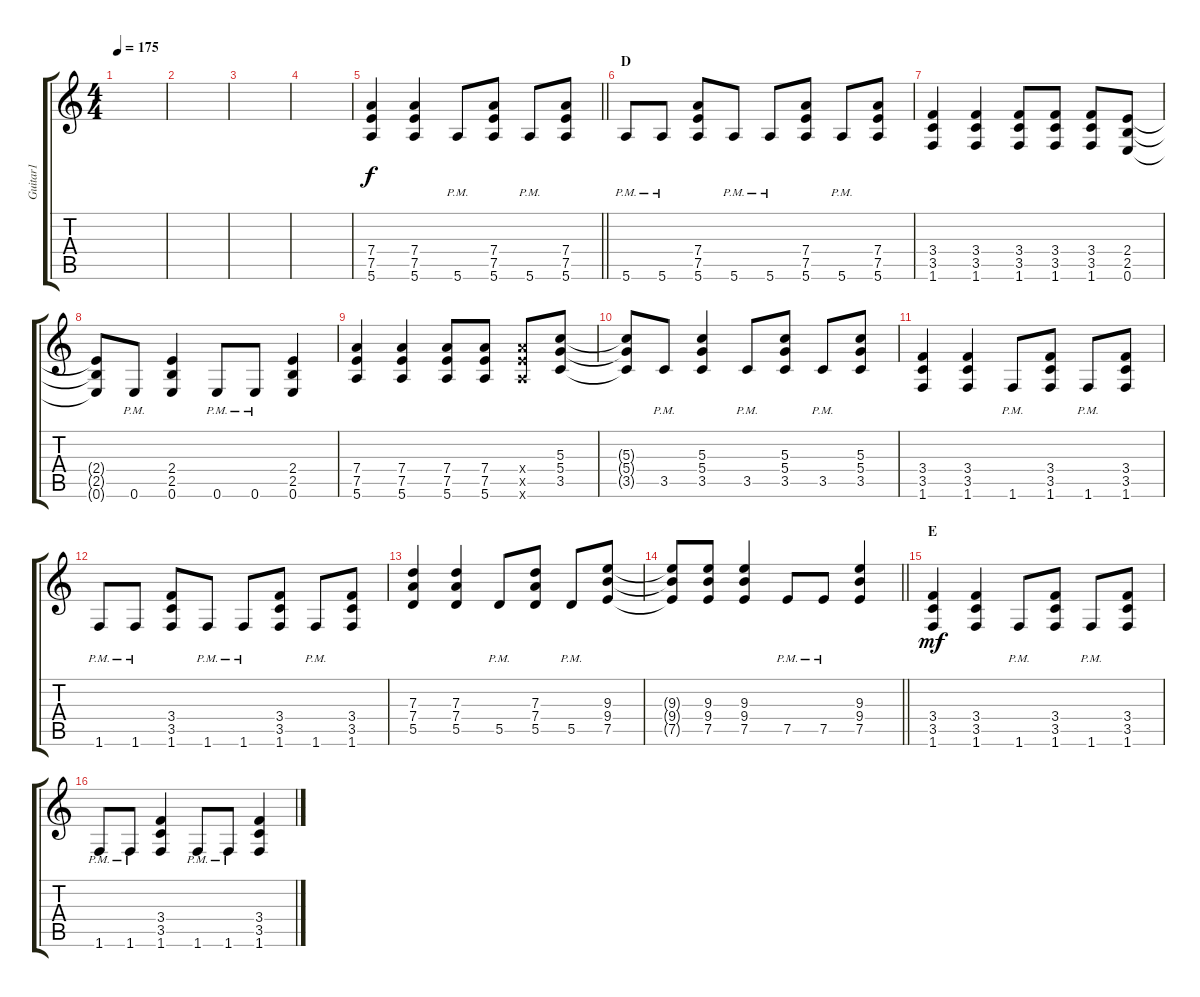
\track ("Guitar1" "Guitar1") {instrument overdrivenguitar}
\staff {score tabs}
\tuning (E4 B3 G3 D3 A2 E2) {hide}
\ts (4 4)
\tempo 175
\clef g2
\ks c
|
|
|
|
\barLineRight lightlight
(7.4 7.5 5.6).4 (7.4 7.5 5.6).4 5.6{pm}.8 (7.4 7.5 5.6).8 5.6{pm}.8 (7.4 7.5 5.6).8 |
\section ("" "D")
5.6{pm}.8 5.6{pm}.8 (7.4 7.5 5.6).8 5.6{pm}.8 5.6{pm}.8 (7.4 7.5 5.6).8 5.6{pm}.8 (7.4 7.5 5.6).8 |
(3.4 3.5 1.6).4 (3.4 3.5 1.6).4 (3.4 3.5 1.6).8 (3.4 3.5 1.6).8 (3.4 3.5 1.6).8 (2.4 2.5 0.6).8 |
(2.4{t} 2.5{t} 0.6{t}).8 0.6{pm}.8 (2.4 2.5 0.6).4 0.6{pm}.8 0.6{pm}.8 (2.4 2.5 0.6).4 |
(7.4 7.5 5.6).4 (7.4 7.5 5.6).4 (7.4 7.5 5.6).8 (7.4 7.5 5.6).8 (7.4{x} 7.5{x} 5.6{x}).8 (5.3 5.4 3.5).8 |
(5.3{t} 5.4{t} 3.5{t}).8 3.5{pm}.8 (5.3 5.4 3.5).4 3.5{pm}.8 (5.3 5.4 3.5).8 3.5{pm}.8 (5.3 5.4 3.5).8 |
(3.4 3.5 1.6).4 (3.4 3.5 1.6).4 1.6{pm}.8 (3.4 3.5 1.6).8 1.6{pm}.8 (3.4 3.5 1.6).8 |
1.6{pm}.8 1.6{pm}.8 (3.4 3.5 1.6).8 1.6{pm}.8 1.6{pm}.8 (3.4 3.5 1.6).8 1.6{pm}.8 (3.4 3.5 1.6).8 |
(7.3 7.4 5.5).4 (7.3 7.4 5.5).4 5.5{pm}.8 (7.3 7.4 5.5).8 5.5{pm}.8 (9.3 9.4 7.5).8 |
\barLineRight lightlight
(9.3{t} 9.4{t} 7.5{t}).8 (9.3 9.4 7.5).8 (9.3 9.4 7.5).4 7.5{pm}.8 7.5{pm}.8 (9.3 9.4 7.5).4 |
\section ("" "E")
(3.4 3.5 1.6).4{dy mf} (3.4 3.5 1.6).4 1.6{pm}.8 (3.4 3.5 1.6).8 1.6{pm}.8 (3.4 3.5 1.6).8 |
1.6{pm}.8 1.6{pm}.8 (3.4 3.5 1.6).4 1.6{pm}.8 1.6{pm}.8 (3.4 3.5 1.6).4
